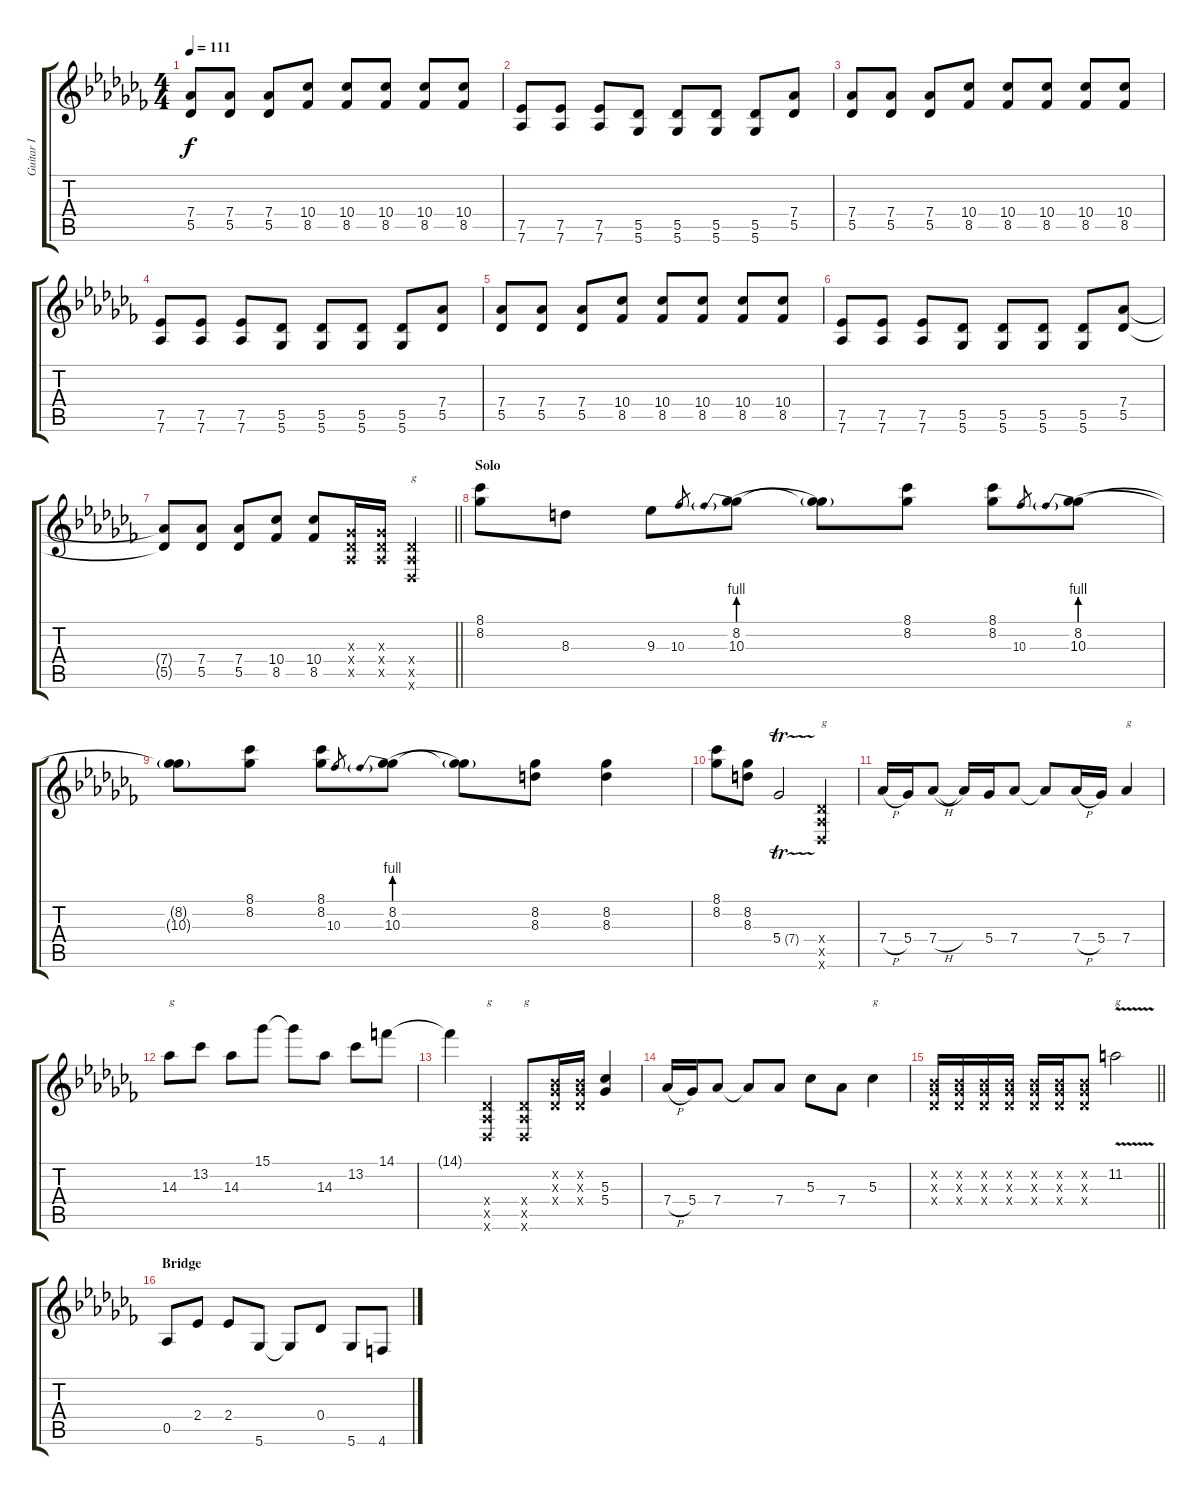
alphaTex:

\track ("Guitar I" "Guitar I") {instrument distortionguitar}
\staff {score tabs}
\tuning (Eb4 Bb3 Gb3 Db3 Ab2 Db2) {hide}
\ts (4 4)
\tempo 111
\clef g2
\ks abminor
(7.4 5.5).8{dy f} (7.4 5.5).8 (7.4 5.5).8 (10.4 8.5).8 (10.4 8.5).8 (10.4 8.5).8 (10.4 8.5).8 (10.4 8.5).8 |
(7.5 7.6).8 (7.5 7.6).8 (7.5 7.6).8 (5.5 5.6).8 (5.5 5.6).8 (5.5 5.6).8 (5.5 5.6).8 (7.4 5.5).8 |
(7.4 5.5).8 (7.4 5.5).8 (7.4 5.5).8 (10.4 8.5).8 (10.4 8.5).8 (10.4 8.5).8 (10.4 8.5).8 (10.4 8.5).8 |
(7.5 7.6).8 (7.5 7.6).8 (7.5 7.6).8 (5.5 5.6).8 (5.5 5.6).8 (5.5 5.6).8 (5.5 5.6).8 (7.4 5.5).8 |
(7.4 5.5).8 (7.4 5.5).8 (7.4 5.5).8 (10.4 8.5).8 (10.4 8.5).8 (10.4 8.5).8 (10.4 8.5).8 (10.4 8.5).8 |
(7.5 7.6).8 (7.5 7.6).8 (7.5 7.6).8 (5.5 5.6).8 (5.5 5.6).8 (5.5 5.6).8 (5.5 5.6).8 (7.4 5.5).8 |
\barLineRight lightlight
(7.4{t} 5.5{t}).8 (7.4 5.5).8 (7.4 5.5).8 (10.4 8.5).8 (10.4 8.5).8 (0.3{x} 0.4{x} 0.5{x}).16 (0.3{x} 0.4{x} 0.5{x}).16 (0.4{x} 0.5{x} 0.6{x}).4{txt "g"} |
\section ("" "Solo")
(8.1 8.2).8{volume 16 balance 8} 8.3.8 9.3.8 10.3.8{gr} (8.2 10.3{be (prebend 0 4 60 4)}).8 (8.2{t} 10.3{t}).8 (8.1 8.2).8 (8.1 8.2).8 10.3.8{gr} (8.2 10.3{be (prebend 0 4 60 4)}).8 |
(8.2{t} 10.3{t}).8 (8.1 8.2).8 (8.1 8.2).8 10.3.8{gr} (8.2 10.3{be (prebend 0 4 60 4)}).8 (8.2{t} 10.3{t}).8 (8.2 8.3).8 (8.2 8.3).4 |
(8.1 8.2).8 (8.2 8.3).8 5.4{tr (7 64)}.2 (0.4{x} 0.5{x} 0.6{x}).4{txt "g"} |
7.4{h}.16 5.4.16 7.4{h}.8 7.4{t}.16 5.4.16 7.4.8 7.4{t}.8 7.4{h}.16 5.4.16 7.4.4{txt "g"} |
14.3.8{txt "g"} 13.2.8 14.3.8 15.1.8 15.1{t}.8 14.3.8 13.2.8 14.1.8 |
14.1{t}.4 (0.4{x} 0.5{x} 0.6{x}).4{txt "g"} (0.4{x} 0.5{x} 0.6{x}).8{txt "g"} (0.2{x} 0.3{x} 0.4{x}).16 (0.2{x} 0.3{x} 0.4{x}).16 (5.3 5.4).4 |
7.4{h}.16 5.4.16 7.4.8 7.4{t}.8 7.4.8 5.3.8 7.4.8 5.3.4{txt "g"} |
\barLineRight lightlight
(0.2{x} 0.3{x} 0.4{x}).16 (0.2{x} 0.3{x} 0.4{x}).16 (0.2{x} 0.3{x} 0.4{x}).16 (0.2{x} 0.3{x} 0.4{x}).16 (0.2{x} 0.3{x} 0.4{x}).16 (0.2{x} 0.3{x} 0.4{x}).16 (0.2{x} 0.3{x} 0.4{x}).8 11.2{v}.2{txt "g"} |
\section ("" "Bridge")
0.5.8{volume 12 balance 12} 2.4.8 2.4.8 5.6.8 5.6{t}.8 0.4.8 5.6.8 4.6.8
